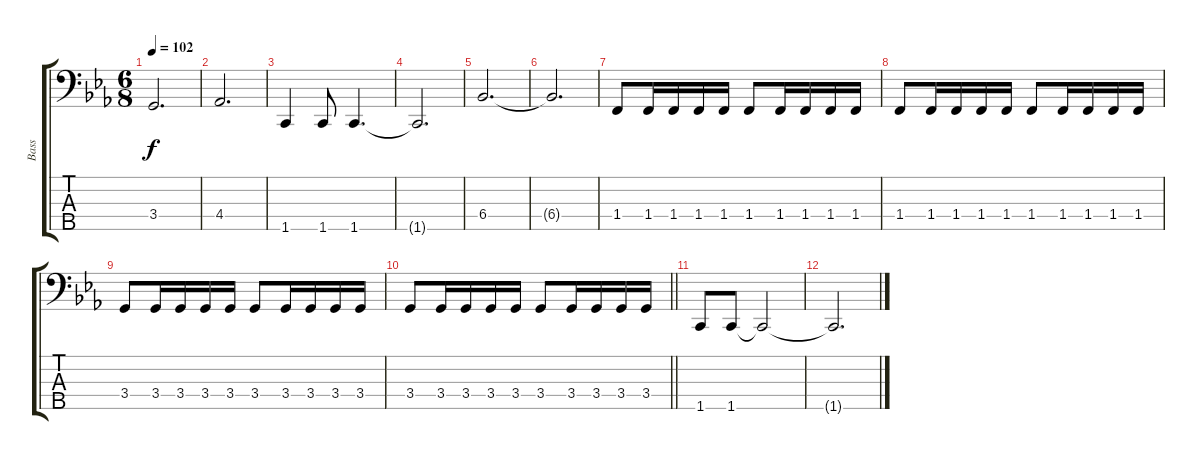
\track ("Bass" "Bass") {instrument electricbassfinger}
\staff {score tabs}
\tuning (G2 D2 A1 E1 B0) {hide}
\ts (6 8)
\tempo 102
\clef f4
\ks cminor
3.4.2{d dy f} |
4.4.2{d} |
1.5.4 1.5.8 1.5.4{d} |
1.5{t}.2{d} |
6.4.2{d} |
6.4{t}.2{d} |
1.4.8 1.4.16 1.4.16 1.4.16 1.4.16 1.4.8 1.4.16 1.4.16 1.4.16 1.4.16 |
1.4.8 1.4.16 1.4.16 1.4.16 1.4.16 1.4.8 1.4.16 1.4.16 1.4.16 1.4.16 |
3.4.8 3.4.16 3.4.16 3.4.16 3.4.16 3.4.8 3.4.16 3.4.16 3.4.16 3.4.16 |
\barLineRight lightlight
3.4.8 3.4.16 3.4.16 3.4.16 3.4.16 3.4.8 3.4.16 3.4.16 3.4.16 3.4.16 |
1.5.8 1.5.8 1.5{t}.2 |
1.5{t}.2{d}
